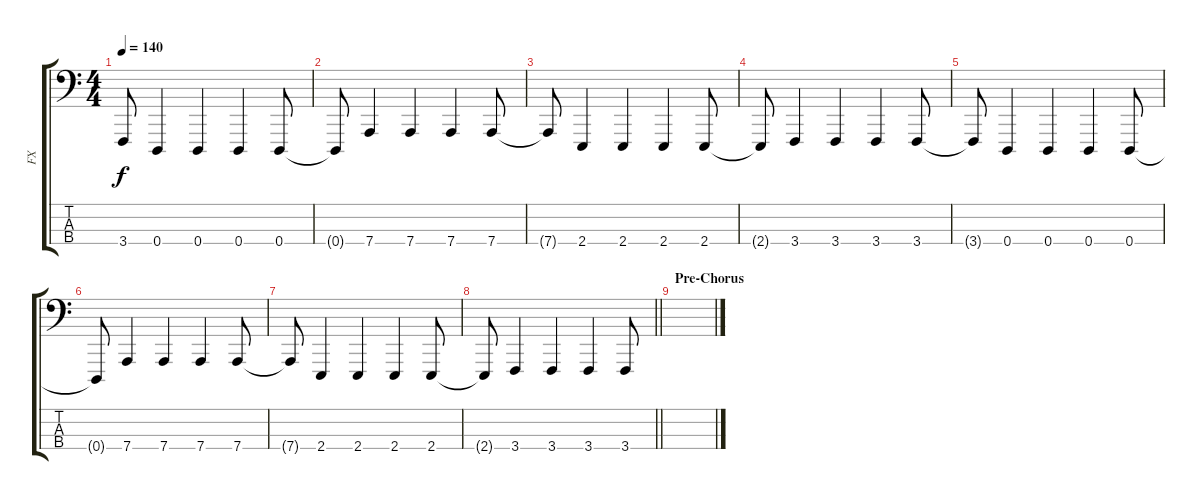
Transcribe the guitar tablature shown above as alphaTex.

\track ("FX" "FX") {instrument lead2sawtooth}
\staff {score tabs}
\tuning (G2 D2 A1 D1) {hide}
\ts (4 4)
\tempo 140
\clef f4
\ks c
3.4{t}.8{dy f} 0.4.4 0.4.4 0.4.4 0.4.8 |
0.4{t}.8 7.4.4 7.4.4 7.4.4 7.4.8 |
7.4{t}.8 2.4.4 2.4.4 2.4.4 2.4.8 |
2.4{t}.8 3.4.4 3.4.4 3.4.4 3.4.8 |
3.4{t}.8 0.4.4 0.4.4 0.4.4 0.4.8 |
0.4{t}.8 7.4.4 7.4.4 7.4.4 7.4.8 |
7.4{t}.8 2.4.4 2.4.4 2.4.4 2.4.8 |
\barLineRight lightlight
2.4{t}.8 3.4.4 3.4.4 3.4.4 3.4.8 |
\section ("" "Pre-Chorus")
